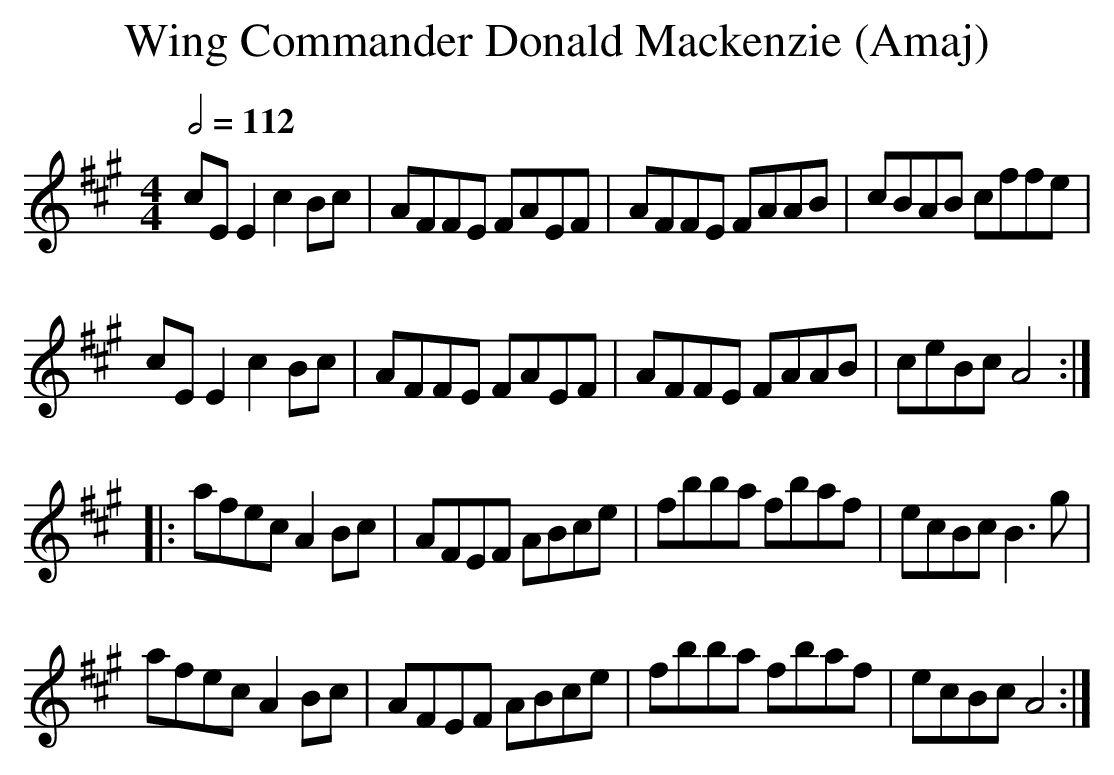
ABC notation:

X:1
T:Wing Commander Donald Mackenzie (Amaj)
Q:1/2=112
M:4/4
L:1/8
K:Amaj
cEE2 c2Bc|AFFE FAEF|AFFE FAAB|cBAB cffe|
cEE2 c2Bc|AFFE FAEF|AFFE FAAB|ceBc A4:|
|:afec A2Bc|AFEF ABce|fbba fbaf|ecBc B3g|
afec A2Bc|AFEF ABce|fbba fbaf|ecBc A4:|
